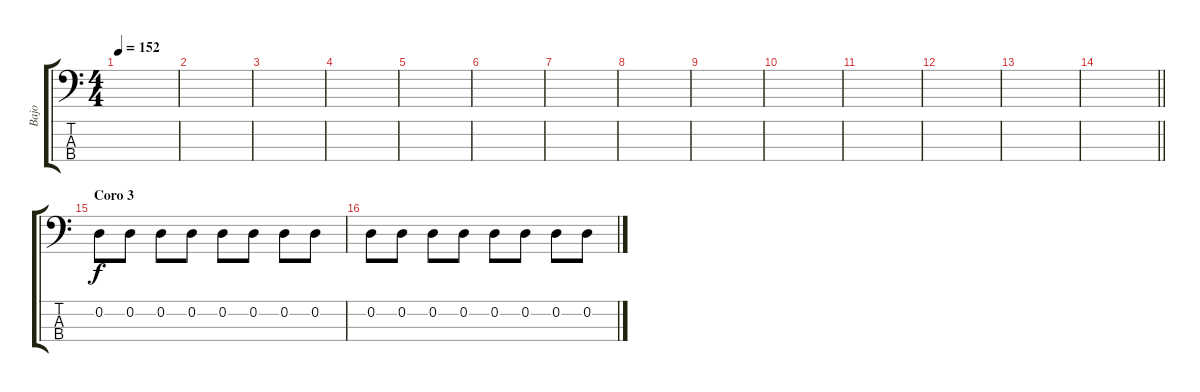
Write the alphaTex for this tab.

\track ("Bajo" "Bajo") {instrument electricbassfinger}
\staff {score tabs}
\tuning (G2 D2 A1 E1) {hide}
\ts (4 4)
\tempo 152
\clef f4
\ks c
|
|
|
|
|
|
|
|
|
|
|
|
|
\barLineRight lightlight
|
\section ("" "Coro 3")
0.2.8 0.2.8 0.2.8 0.2.8 0.2.8 0.2.8 0.2.8 0.2.8 |
0.2.8 0.2.8 0.2.8 0.2.8 0.2.8 0.2.8 0.2.8 0.2.8
